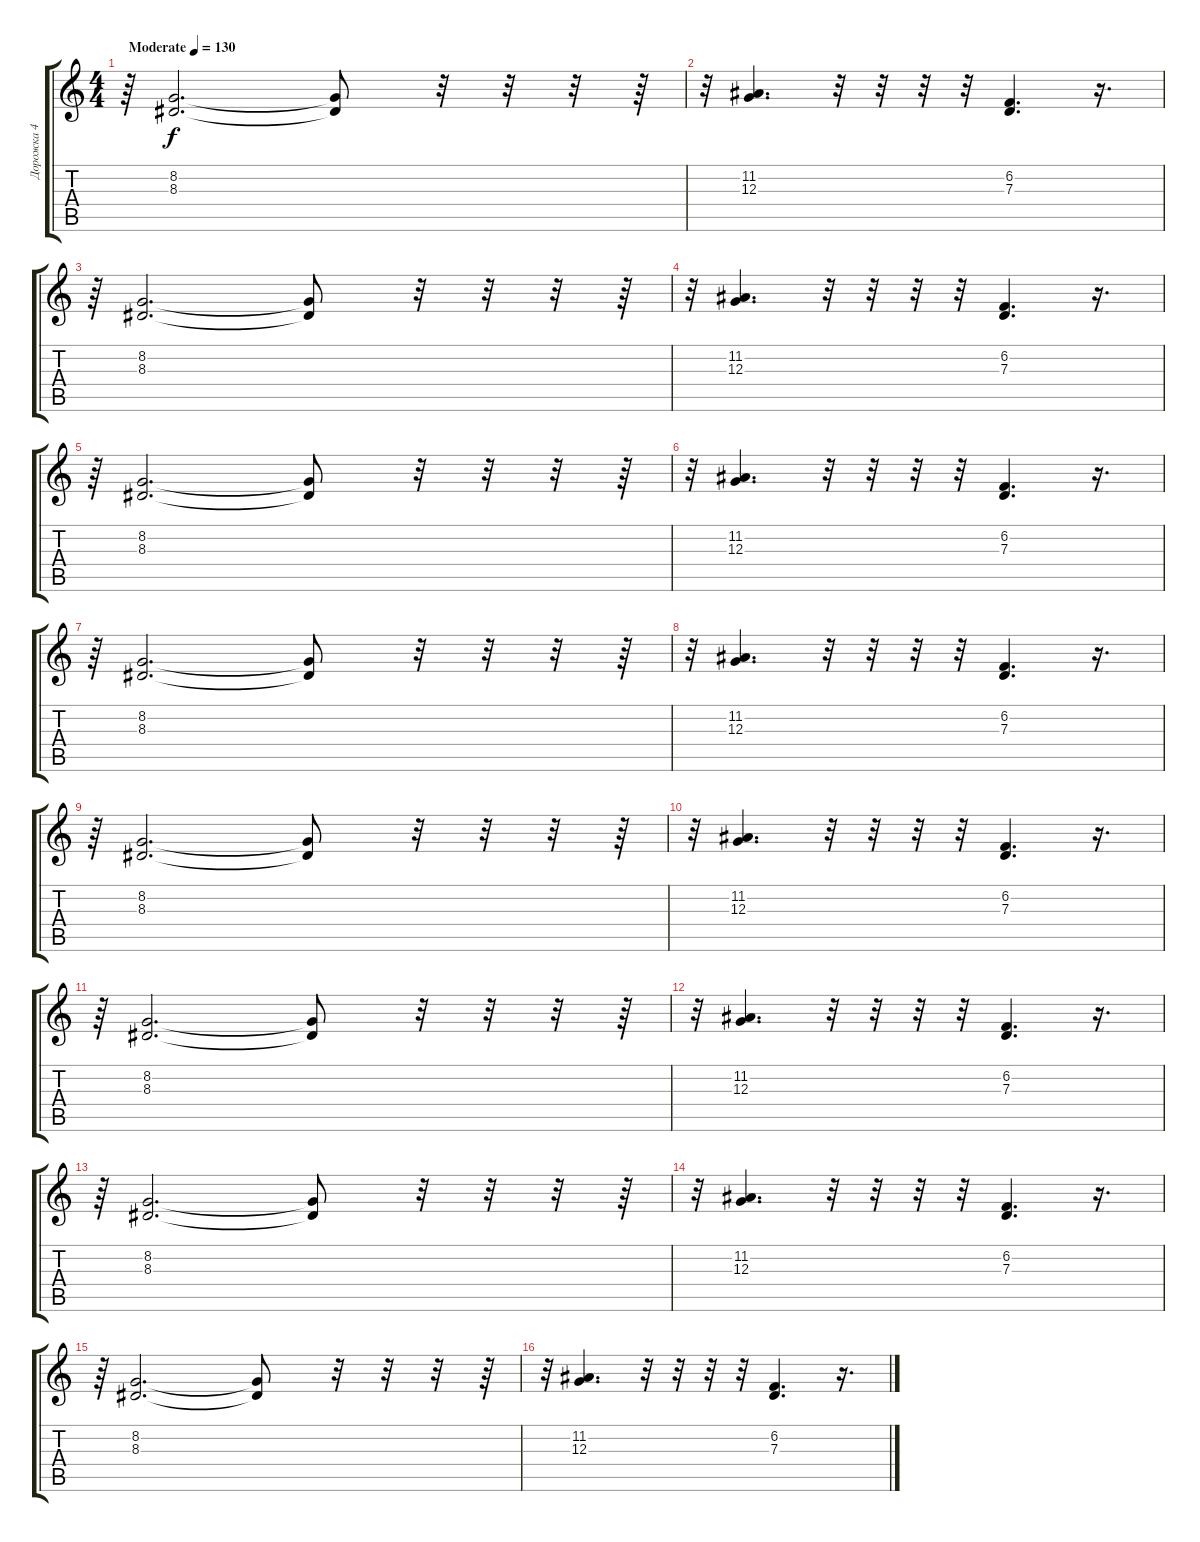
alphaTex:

\track ("Дорожка 4" "Дорожка 4") {instrument trombone}
\staff {score tabs}
\tuning (E4 B3 G3 D3 A2 E2) {hide}
\ts (4 4)
\tempo (130 "Moderate")
\clef g2
\ks c
r.64{dy f instrument trombone} (8.2 8.3).2{d} (8.2{t} 8.3{t}).8 r.32 r.32 r.32 r.64 |
r.32 (11.2 12.3).4{d} r.32 r.32 r.32 r.32 (6.2 7.3).4{d} r.16{d} |
r.64 (8.2 8.3).2{d} (8.2{t} 8.3{t}).8 r.32 r.32 r.32 r.64 |
r.32 (11.2 12.3).4{d} r.32 r.32 r.32 r.32 (6.2 7.3).4{d} r.16{d} |
r.64 (8.2 8.3).2{d} (8.2{t} 8.3{t}).8 r.32 r.32 r.32 r.64 |
r.32 (11.2 12.3).4{d} r.32 r.32 r.32 r.32 (6.2 7.3).4{d} r.16{d} |
r.64 (8.2 8.3).2{d} (8.2{t} 8.3{t}).8 r.32 r.32 r.32 r.64 |
r.32 (11.2 12.3).4{d} r.32 r.32 r.32 r.32 (6.2 7.3).4{d} r.16{d} |
r.64 (8.2 8.3).2{d} (8.2{t} 8.3{t}).8 r.32 r.32 r.32 r.64 |
r.32 (11.2 12.3).4{d} r.32 r.32 r.32 r.32 (6.2 7.3).4{d} r.16{d} |
r.64 (8.2 8.3).2{d} (8.2{t} 8.3{t}).8 r.32 r.32 r.32 r.64 |
r.32 (11.2 12.3).4{d} r.32 r.32 r.32 r.32 (6.2 7.3).4{d} r.16{d} |
r.64 (8.2 8.3).2{d} (8.2{t} 8.3{t}).8 r.32 r.32 r.32 r.64 |
r.32 (11.2 12.3).4{d} r.32 r.32 r.32 r.32 (6.2 7.3).4{d} r.16{d} |
r.64 (8.2 8.3).2{d} (8.2{t} 8.3{t}).8 r.32 r.32 r.32 r.64 |
r.32 (11.2 12.3).4{d} r.32 r.32 r.32 r.32 (6.2 7.3).4{d} r.16{d}
